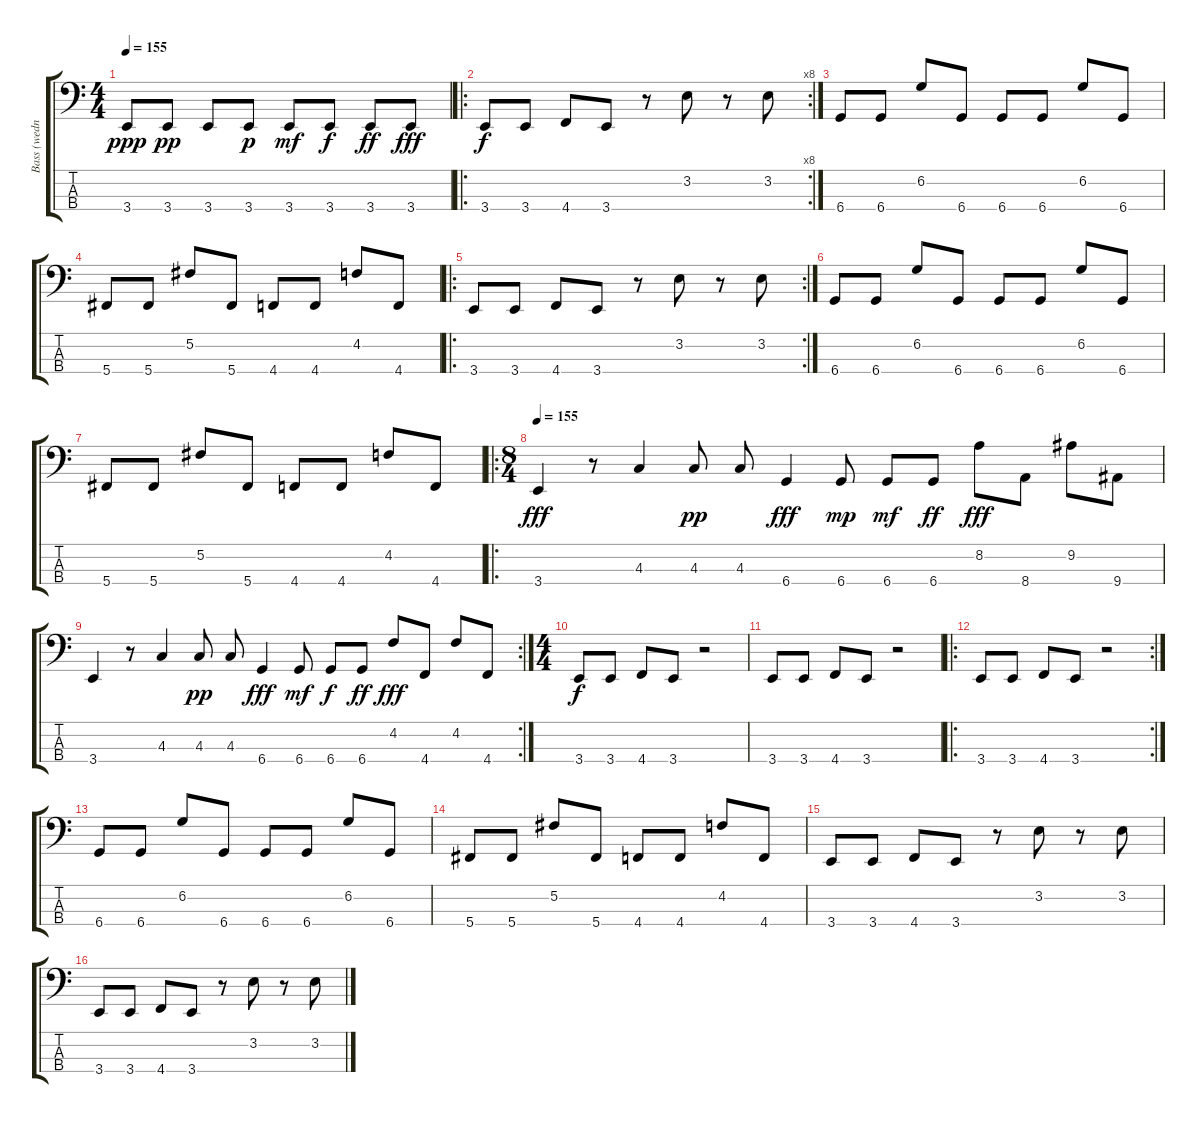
\track ("Bass (wednesday 13 on album)" "Bass (wedn") {instrument electricbassfinger}
\staff {score tabs}
\tuning (Gb2 Db2 Ab1 Db1) {hide}
\ts (4 4)
\tempo 155
\clef f4
\ks c
3.4.8{dy ppp} 3.4.8{dy pp} 3.4.8 3.4.8{dy p} 3.4.8{dy mf} 3.4.8{dy f} 3.4.8{dy ff} 3.4.8{dy fff} |
\ro
\rc 8
3.4.8{dy f} 3.4.8 4.4.8 3.4.8 r.8 3.2.8 r.8 3.2.8 |
6.4.8 6.4.8 6.2.8 6.4.8 6.4.8 6.4.8 6.2.8 6.4.8 |
5.4.8 5.4.8 5.2.8 5.4.8 4.4.8 4.4.8 4.2.8 4.4.8 |
\ro
\rc 2
3.4.8 3.4.8 4.4.8 3.4.8 r.8 3.2.8 r.8 3.2.8 |
6.4.8 6.4.8 6.2.8 6.4.8 6.4.8 6.4.8 6.2.8 6.4.8 |
5.4.8 5.4.8 5.2.8 5.4.8 4.4.8 4.4.8 4.2.8 4.4.8 |
\ro
\ts (8 4)
\tempo 155
3.4.4{dy fff} r.8 4.3.4 4.3.8{dy pp} 4.3.8 6.4.4{dy fff} 6.4.8{dy mp} 6.4.8{dy mf} 6.4.8{dy ff} 8.2.8{dy fff} 8.4.8 9.2.8 9.4.8 |
\rc 2
3.4.4 r.8 4.3.4 4.3.8{dy pp} 4.3.8 6.4.4{dy fff} 6.4.8{dy mf} 6.4.8{dy f} 6.4.8{dy ff} 4.2.8{dy fff} 4.4.8 4.2.8 4.4.8 |
\ts (4 4)
3.4.8{dy f} 3.4.8 4.4.8 3.4.8 r.2 |
3.4.8 3.4.8 4.4.8 3.4.8 r.2 |
\ro
\rc 2
3.4.8 3.4.8 4.4.8 3.4.8 r.2 |
6.4.8 6.4.8 6.2.8 6.4.8 6.4.8 6.4.8 6.2.8 6.4.8 |
5.4.8 5.4.8 5.2.8 5.4.8 4.4.8 4.4.8 4.2.8 4.4.8 |
3.4.8 3.4.8 4.4.8 3.4.8 r.8 3.2.8 r.8 3.2.8 |
3.4.8 3.4.8 4.4.8 3.4.8 r.8 3.2.8 r.8 3.2.8
